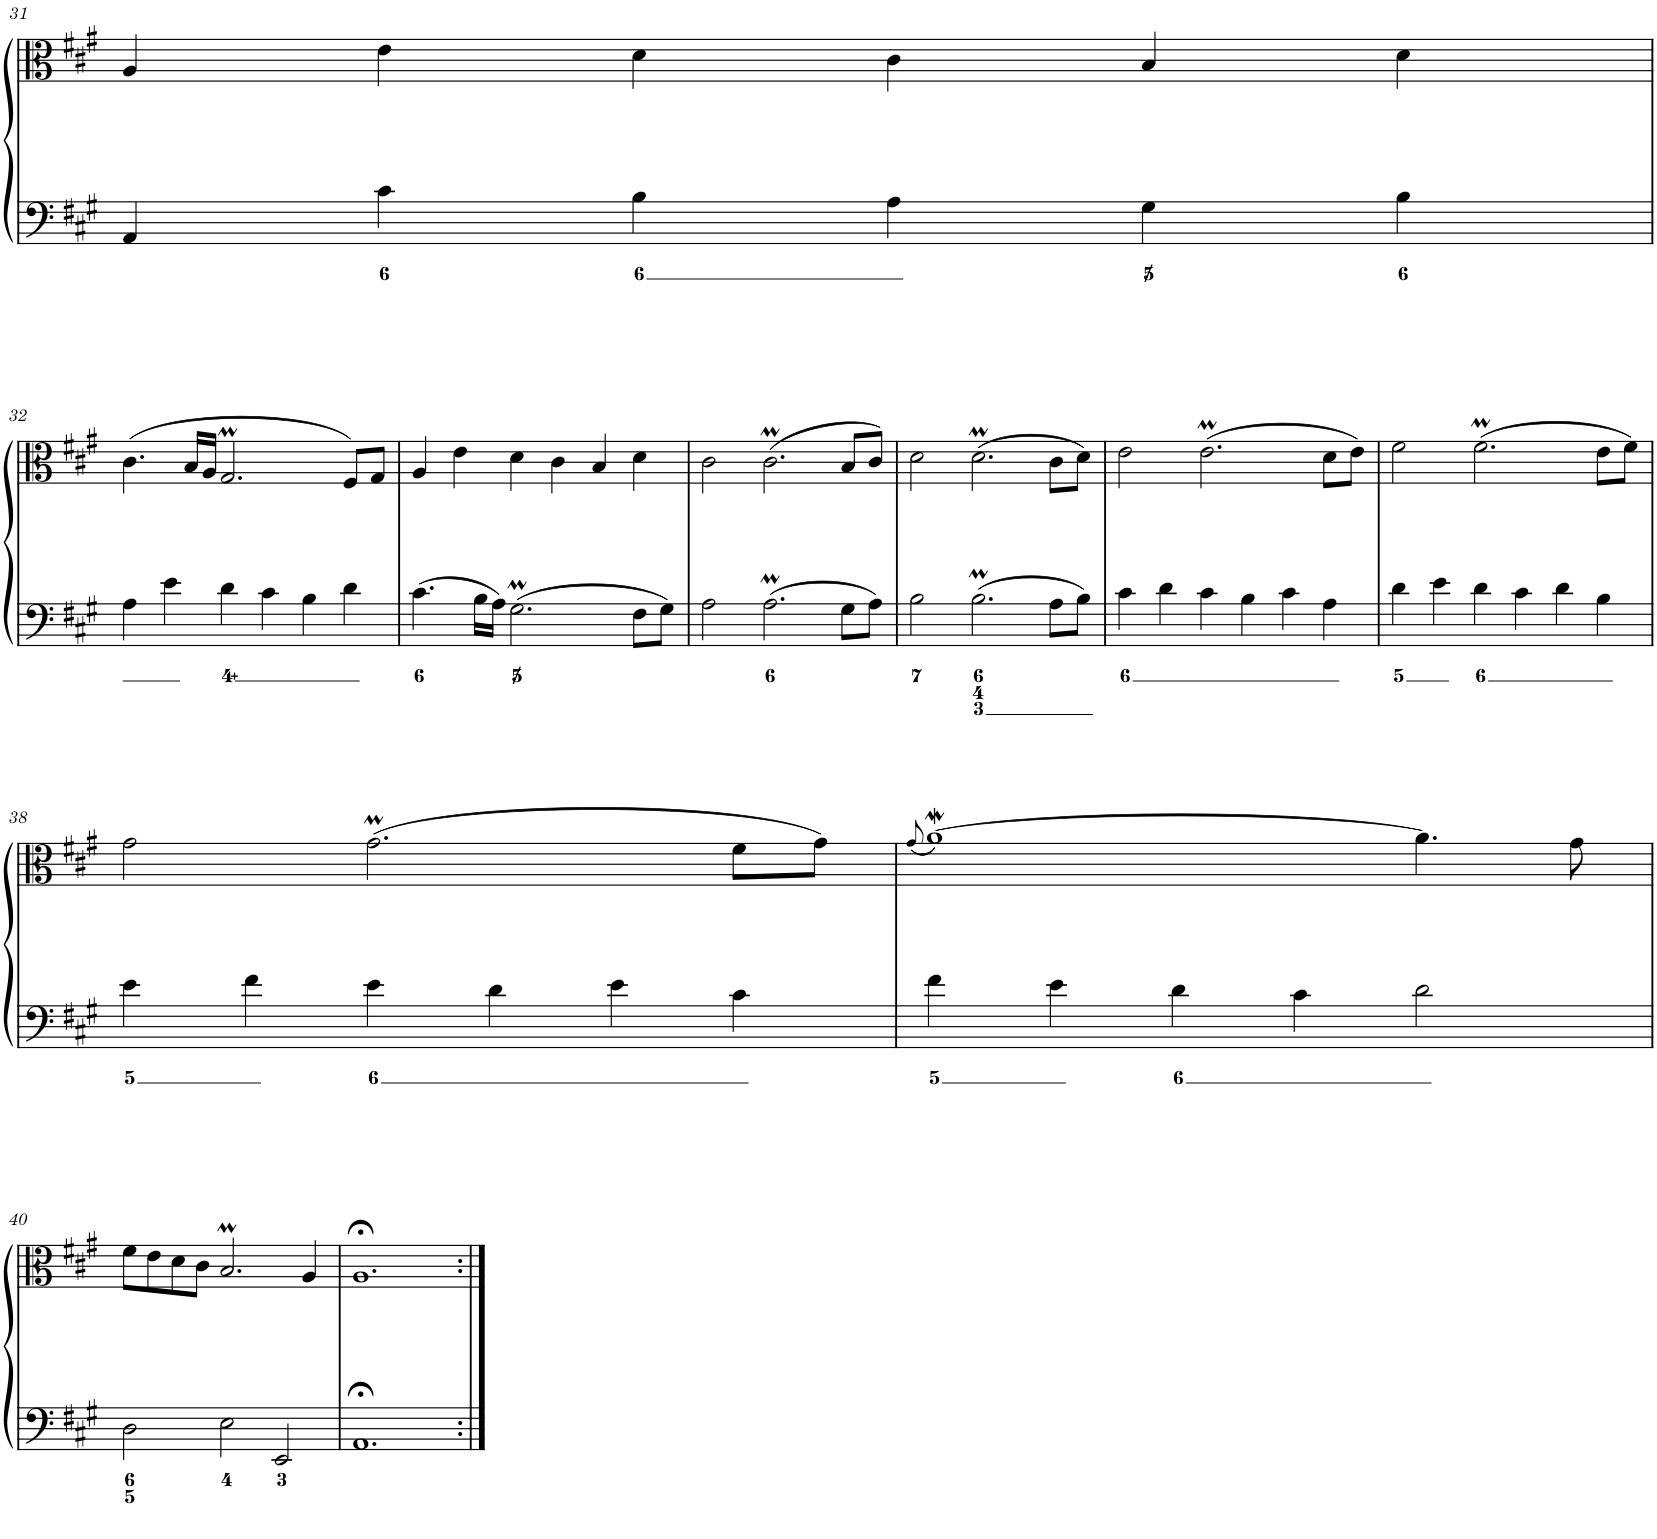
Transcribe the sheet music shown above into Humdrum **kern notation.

**kern	**kern
*part1	*part1
*staff2	*staff1
*I"Piano	*
*I'Pno.	*
!!LO:PB:g=z
*clefF4	*clefC3
*k[f#c#g#]	*k[f#c#g#]
*M3/2	*M3/2
=31	=31
4AA/	4A/
4c#\	4e\
4B\	4d\
4A\	4c#\
4G#\	4B/
4B\	4d\
!!LO:LB:g=z
=32	=32
4A\	(4.c#\
4e\	.
.	16B/LL
.	16A/JJ
4d\	2.G#m/
4c#\	.
4B\	.
4d\	8F#/L)
.	8G#/J
=33	=33
4.c#\	4A/
.	4e\
16B\LL	.
16A\JJ	.
2.G#m\	4d\
.	4c#\
.	4B/
8F#\L	4d\
8G#\J	.
=34	=34
2A\	2c#\
2.AM\	(2.c#m\
8G#\L	8B/L
8A\J	8c#/J)
=35	=35
2B\	2d\
2.BM\	(2.dM\
8A\L	8c#\L
8B\J	8d\J)
=36	=36
4c#\	2e\
4d\	.
4c#\	(2.eM\
4B\	.
4c#\	.
4A\	8d\L
.	8e\J)
=37	=37
4d\	2f#\
4e\	.
4d\	(2.f#M\
4c#\	.
4d\	.
4B\	8e\L
.	8f#\J)
!!LO:LB:g=z
=38	=38
4e\	2g#\
4f#\	.
4e\	(2.g#m\
4d\	.
4e\	.
4c#\	8f#\L
.	8g#\J)
=39	=39
.	(8qg#/
4f#\	[1aw)
4e\	.
4d\	.
4c#\	.
2d\	4.a\]
.	8g#\
!!LO:LB:g=z
=40	=40
2D\	8f#\L
.	8e\
.	8d\
.	8c#\J
2E\	2.BM/
2EE/	.
.	4A/
=41	=41
1.AA;<	1.A;<
=:|!	=:|!
*-	*-
